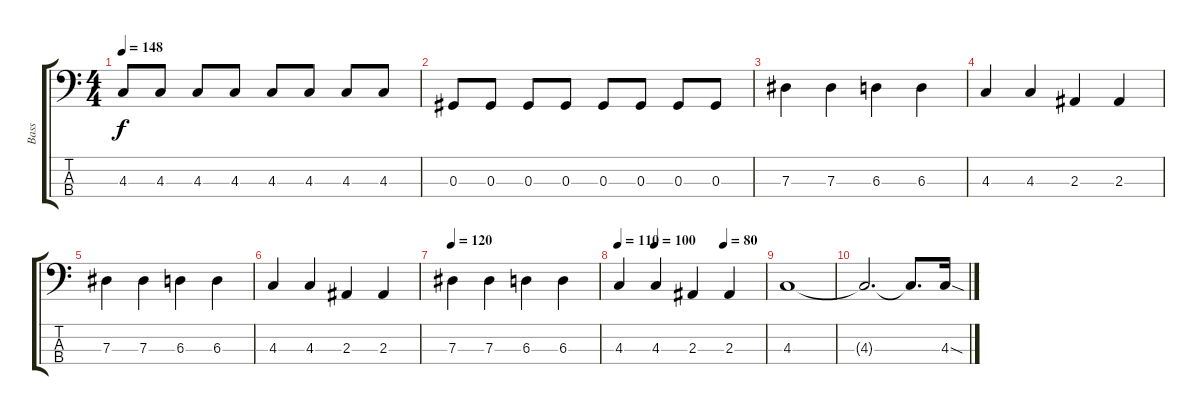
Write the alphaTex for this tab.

\track ("Bass" "Bass") {instrument slapbass2}
\staff {score tabs}
\tuning (Gb2 Db2 Ab1 Eb1) {hide}
\ts (4 4)
\tempo 148
\clef f4
\ks c
4.3.8{dy f} 4.3.8 4.3.8 4.3.8 4.3.8 4.3.8 4.3.8 4.3.8 |
0.3.8 0.3.8 0.3.8 0.3.8 0.3.8 0.3.8 0.3.8 0.3.8 |
7.3.4 7.3.4 6.3.4 6.3.4 |
4.3.4 4.3.4 2.3.4 2.3.4 |
7.3.4 7.3.4 6.3.4 6.3.4 |
4.3.4 4.3.4 2.3.4 2.3.4 |
\tempo 120
7.3.4 7.3.4 6.3.4 6.3.4 |
\tempo 110
\tempo (100 0.25)
\tempo (80 0.71875)
4.3.4 4.3.4 2.3.4 2.3.4 |
4.3.1 |
4.3{t}.2{d} 4.3{t}.8{d} 4.3{sod}.16
